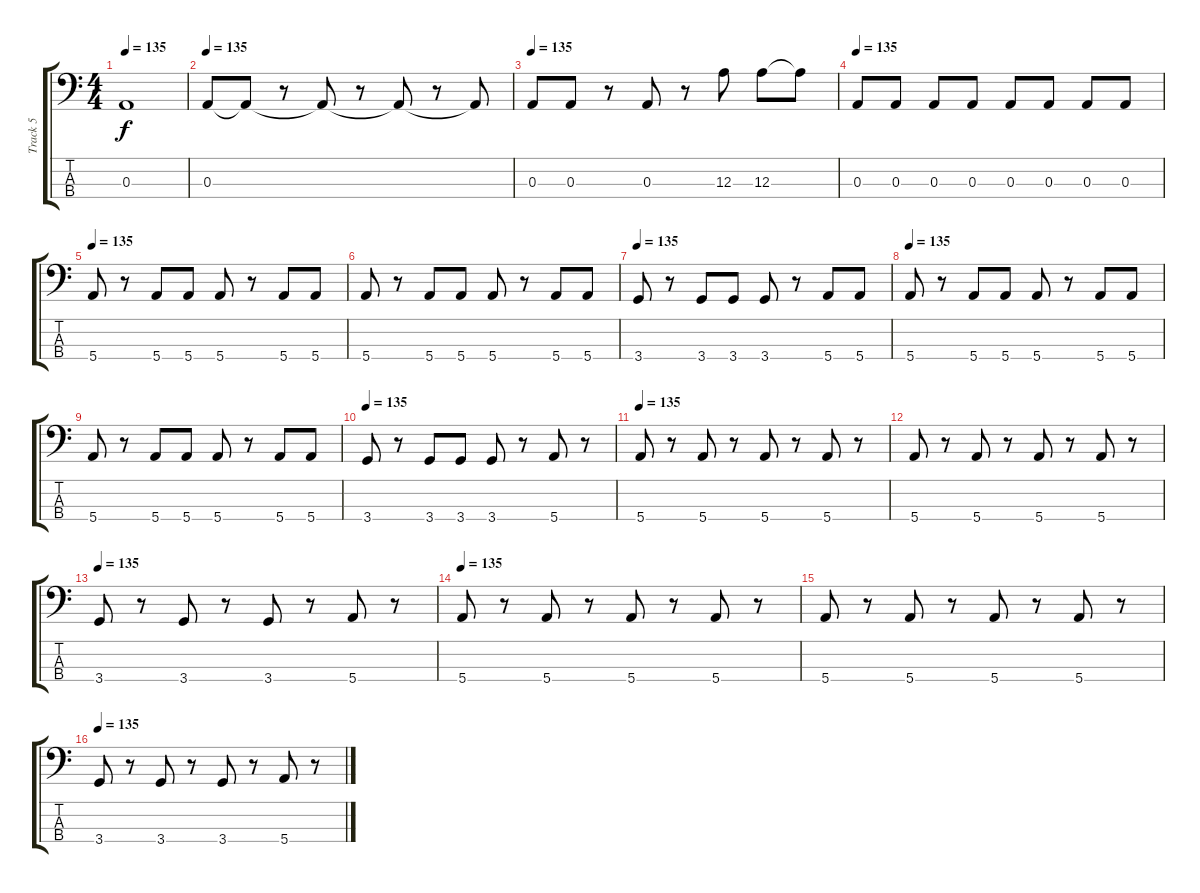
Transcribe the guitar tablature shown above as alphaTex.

\track ("Track 5" "Track 5") {instrument electricbassfinger}
\staff {score tabs}
\tuning (G2 D2 A1 E1) {hide}
\ts (4 4)
\tempo 135
\clef f4
\ks c
0.3.1{dy f} |
\tempo 135
0.3.8 0.3{t}.8 r.8 0.3{t}.8 r.8 0.3{t}.8 r.8 0.3{t}.8 |
\tempo 135
0.3.8 0.3.8 r.8 0.3.8 r.8 12.3.8 12.3.8 12.3{t}.8 |
\tempo 135
0.3.8 0.3.8 0.3.8 0.3.8 0.3.8 0.3.8 0.3.8 0.3.8 |
\tempo 135
5.4.8 r.8 5.4.8 5.4.8 5.4.8 r.8 5.4.8 5.4.8 |
5.4.8 r.8 5.4.8 5.4.8 5.4.8 r.8 5.4.8 5.4.8 |
\tempo 135
3.4.8 r.8 3.4.8 3.4.8 3.4.8 r.8 5.4.8 5.4.8 |
\tempo 135
5.4.8 r.8 5.4.8 5.4.8 5.4.8 r.8 5.4.8 5.4.8 |
5.4.8 r.8 5.4.8 5.4.8 5.4.8 r.8 5.4.8 5.4.8 |
\tempo 135
3.4.8 r.8 3.4.8 3.4.8 3.4.8 r.8 5.4.8 r.8 |
\tempo 135
5.4.8 r.8 5.4.8 r.8 5.4.8 r.8 5.4.8 r.8 |
5.4.8 r.8 5.4.8 r.8 5.4.8 r.8 5.4.8 r.8 |
\tempo 135
3.4.8 r.8 3.4.8 r.8 3.4.8 r.8 5.4.8 r.8 |
\tempo 135
5.4.8 r.8 5.4.8 r.8 5.4.8 r.8 5.4.8 r.8 |
5.4.8 r.8 5.4.8 r.8 5.4.8 r.8 5.4.8 r.8 |
\tempo 135
3.4.8 r.8 3.4.8 r.8 3.4.8 r.8 5.4.8 r.8
